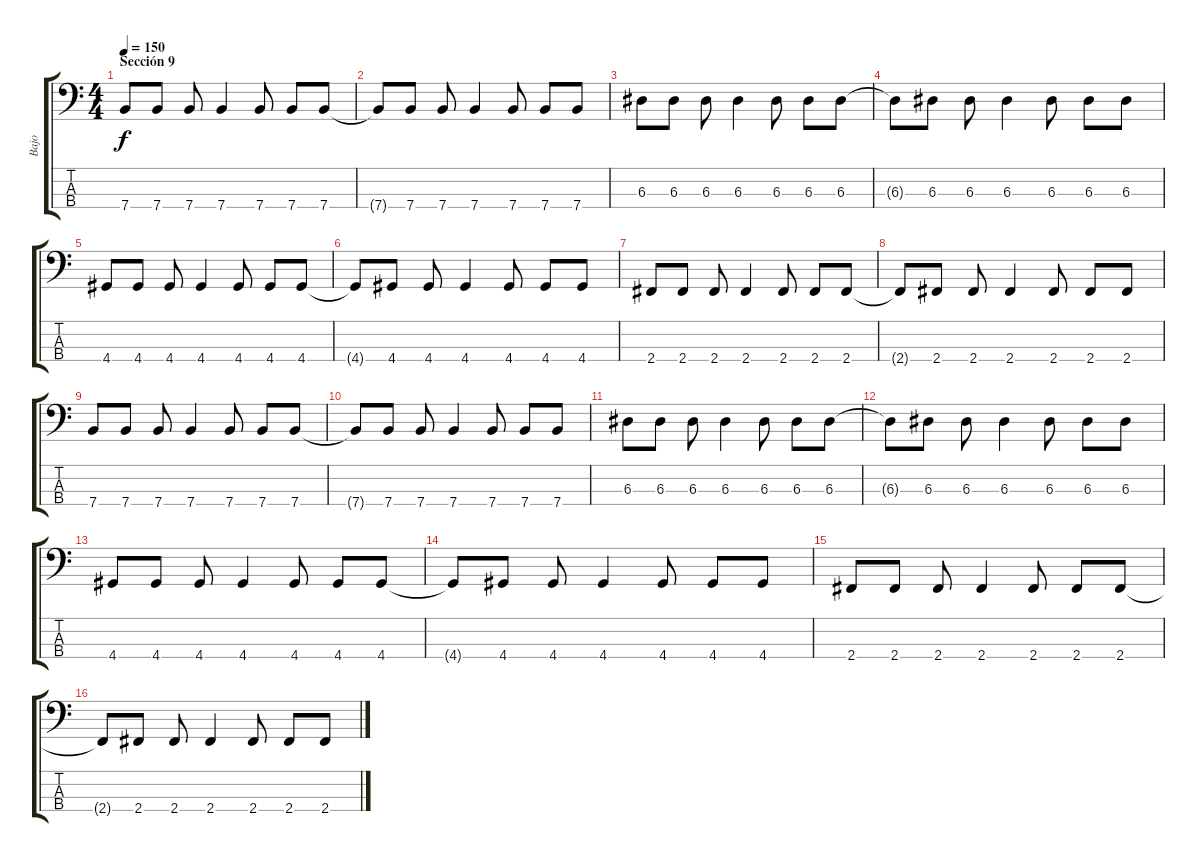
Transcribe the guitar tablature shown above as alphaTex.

\track ("Bajo" "Bajo") {instrument electricbassfinger}
\staff {score tabs}
\tuning (G2 D2 A1 E1) {hide}
\ts (4 4)
\section ("" "Sección 9")
\tempo 150
\clef f4
\ks c
7.4.8{dy f} 7.4.8 7.4.8 7.4.4 7.4.8 7.4.8 7.4.8 |
7.4{t}.8 7.4.8 7.4.8 7.4.4 7.4.8 7.4.8 7.4.8 |
6.3.8 6.3.8 6.3.8 6.3.4 6.3.8 6.3.8 6.3.8 |
6.3{t}.8 6.3.8 6.3.8 6.3.4 6.3.8 6.3.8 6.3.8 |
4.4.8 4.4.8 4.4.8 4.4.4 4.4.8 4.4.8 4.4.8 |
4.4{t}.8 4.4.8 4.4.8 4.4.4 4.4.8 4.4.8 4.4.8 |
2.4.8 2.4.8 2.4.8 2.4.4 2.4.8 2.4.8 2.4.8 |
2.4{t}.8 2.4.8 2.4.8 2.4.4 2.4.8 2.4.8 2.4.8 |
7.4.8 7.4.8 7.4.8 7.4.4 7.4.8 7.4.8 7.4.8 |
7.4{t}.8 7.4.8 7.4.8 7.4.4 7.4.8 7.4.8 7.4.8 |
6.3.8 6.3.8 6.3.8 6.3.4 6.3.8 6.3.8 6.3.8 |
6.3{t}.8 6.3.8 6.3.8 6.3.4 6.3.8 6.3.8 6.3.8 |
4.4.8 4.4.8 4.4.8 4.4.4 4.4.8 4.4.8 4.4.8 |
4.4{t}.8 4.4.8 4.4.8 4.4.4 4.4.8 4.4.8 4.4.8 |
2.4.8 2.4.8 2.4.8 2.4.4 2.4.8 2.4.8 2.4.8 |
2.4{t}.8 2.4.8 2.4.8 2.4.4 2.4.8 2.4.8 2.4.8
